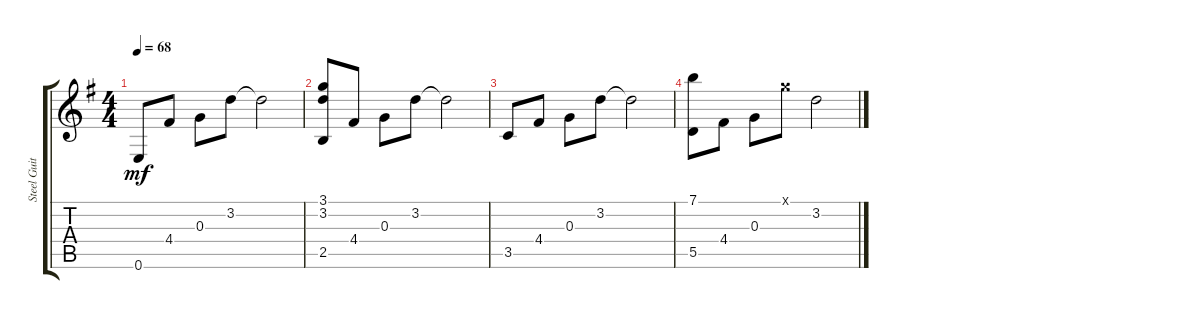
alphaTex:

\track ("Steel Guitar" "Steel Guit") {instrument acousticguitarsteel}
\staff {score tabs}
\tuning (E4 B3 G3 D3 A2 E2) {hide}
\ts (4 4)
\tempo 68
\clef g2
\ks g
0.6.8{dy mf} 4.4.8 0.3.8 3.2.8 3.2{t}.2 |
(3.1 3.2 2.5).8 4.4.8 0.3.8 3.2.8 3.2{t}.2 |
3.5.8 4.4.8 0.3.8 3.2.8 3.2{t}.2 |
(7.1 5.5).8 4.4.8 0.3.8 3.1{x}.8 3.2.2
